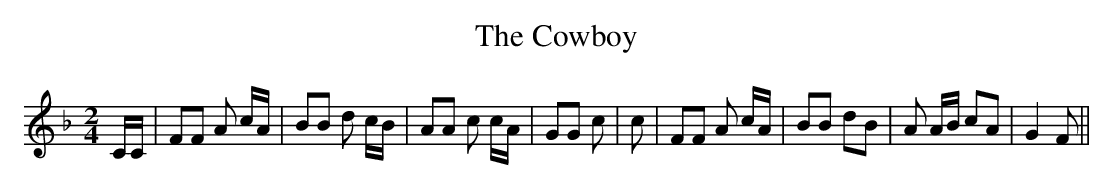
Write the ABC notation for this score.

X:1
T:The Cowboy
M:2/4
L:1/8
K:F
 C/2C/2| FF A c/2A/2| BB d c/2B/2| AA c c/2A/2| GG c| c| FF A c/2A/2|\
 BB dB| A A/2B/2 cA| G2 F||
